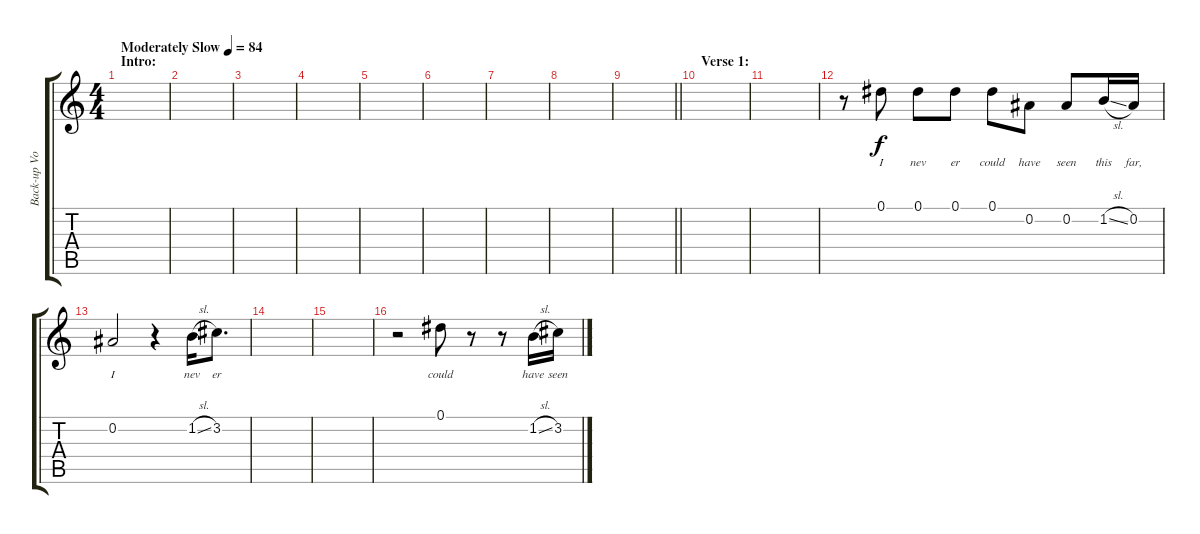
\track ("Back-up Vocals" "Back-up Vo") {instrument overdrivenguitar}
\staff {score tabs}
\tuning (Eb4 Bb3 Gb3 Db3 Ab2 Eb2) {hide}
\ts (4 4)
\section ("" "Intro:")
\tempo (84 "Moderately Slow")
\clef g2
\ks c
|
|
|
|
|
|
|
|
\barLineRight lightlight
|
\section ("" "Verse 1:")
|
|
r.8 0.1.8{lyrics (0 "I") lyrics (1 "") lyrics (2 "") lyrics (3 "") lyrics (4 "")} 0.1.8{lyrics (0 "nev") lyrics (1 "") lyrics (2 "") lyrics (3 "") lyrics (4 "")} 0.1.8{txt "" lyrics (0 "er") lyrics (1 "") lyrics (2 "") lyrics (3 "") lyrics (4 "")} 0.1.8{lyrics (0 "could") lyrics (1 "") lyrics (2 "") lyrics (3 "") lyrics (4 "")} 0.2.8{lyrics (0 "have") lyrics (1 "") lyrics (2 "") lyrics (3 "") lyrics (4 "")} 0.2.8{lyrics (0 "seen") lyrics (1 "") lyrics (2 "") lyrics (3 "") lyrics (4 "")} 1.2{sl}.16{lyrics (0 "this") lyrics (1 "") lyrics (2 "") lyrics (3 "") lyrics (4 "")} 0.2.16{lyrics (0 "far,") lyrics (1 "") lyrics (2 "") lyrics (3 "") lyrics (4 "")} |
0.2.2{lyrics (0 "I") lyrics (1 "") lyrics (2 "") lyrics (3 "") lyrics (4 "")} r.4 1.2{sl}.16{lyrics (0 "nev") lyrics (1 "") lyrics (2 "") lyrics (3 "") lyrics (4 "")} 3.2.8{d lyrics (0 "er") lyrics (1 "") lyrics (2 "") lyrics (3 "") lyrics (4 "")} |
|
|
r.2 0.1.8{lyrics (0 "could") lyrics (1 "") lyrics (2 "") lyrics (3 "") lyrics (4 "")} r.8 r.8 1.2{sl}.16{lyrics (0 "have") lyrics (1 "") lyrics (2 "") lyrics (3 "") lyrics (4 "")} 3.2.16{lyrics (0 "seen") lyrics (1 "") lyrics (2 "") lyrics (3 "") lyrics (4 "")}
